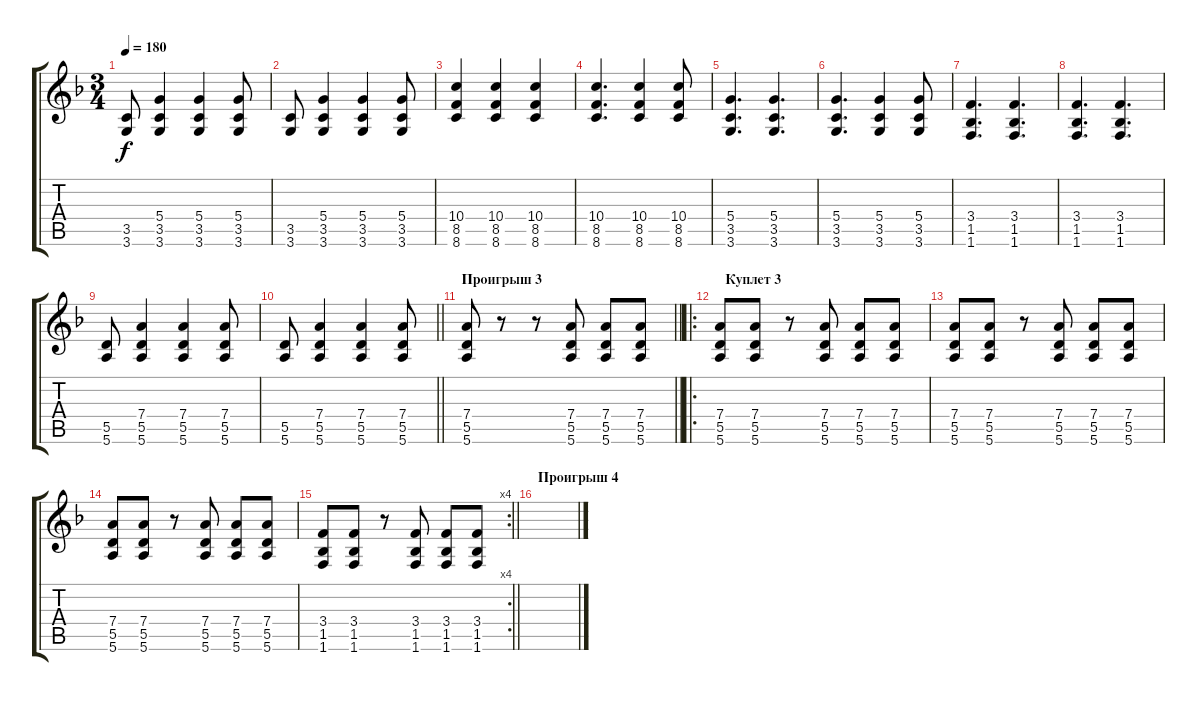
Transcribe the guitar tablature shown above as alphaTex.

\track "" {instrument acousticguitarsteel}
\staff {score tabs}
\tuning (E4 B3 G3 D3 A2 E2) {hide}
\ts (3 4)
\tempo 180
\clef g2
\ks dminor
(3.5 3.6).8{dy f} (5.4 3.5 3.6).4 (5.4 3.5 3.6).4 (5.4 3.5 3.6).8 |
(3.5 3.6).8 (5.4 3.5 3.6).4 (5.4 3.5 3.6).4 (5.4 3.5 3.6).8 |
(10.4 8.5 8.6).4 (10.4 8.5 8.6).4 (10.4 8.5 8.6).4 |
(10.4 8.5 8.6).4{d} (10.4 8.5 8.6).4 (10.4 8.5 8.6).8 |
(5.4 3.5 3.6).4{d} (5.4 3.5 3.6).4{d} |
(5.4 3.5 3.6).4{d} (5.4 3.5 3.6).4 (5.4 3.5 3.6).8 |
(3.4 1.5 1.6).4{d} (3.4 1.5 1.6).4{d} |
(3.4 1.5 1.6).4{d} (3.4 1.5 1.6).4{d} |
(5.5 5.6).8 (7.4 5.5 5.6).4 (7.4 5.5 5.6).4 (7.4 5.5 5.6).8 |
\barLineRight lightlight
(5.5 5.6).8 (7.4 5.5 5.6).4 (7.4 5.5 5.6).4 (7.4 5.5 5.6).8 |
\section ("" "Проигрыш 3")
\barLineRight lightlight
(7.4 5.5 5.6).8 r.8 r.8 (7.4 5.5 5.6).8 (7.4 5.5 5.6).8 (7.4 5.5 5.6).8 |
\ro
\section ("" "   Куплет 3")
(7.4 5.5 5.6).8 (7.4 5.5 5.6).8 r.8 (7.4 5.5 5.6).8 (7.4 5.5 5.6).8 (7.4 5.5 5.6).8 |
(7.4 5.5 5.6).8 (7.4 5.5 5.6).8 r.8 (7.4 5.5 5.6).8 (7.4 5.5 5.6).8 (7.4 5.5 5.6).8 |
(7.4 5.5 5.6).8 (7.4 5.5 5.6).8 r.8 (7.4 5.5 5.6).8 (7.4 5.5 5.6).8 (7.4 5.5 5.6).8 |
\rc 4
\barLineRight lightlight
(3.4 1.5 1.6).8 (3.4 1.5 1.6).8 r.8 (3.4 1.5 1.6).8 (3.4 1.5 1.6).8 (3.4 1.5 1.6).8 |
\section ("" "Проигрыш 4")
